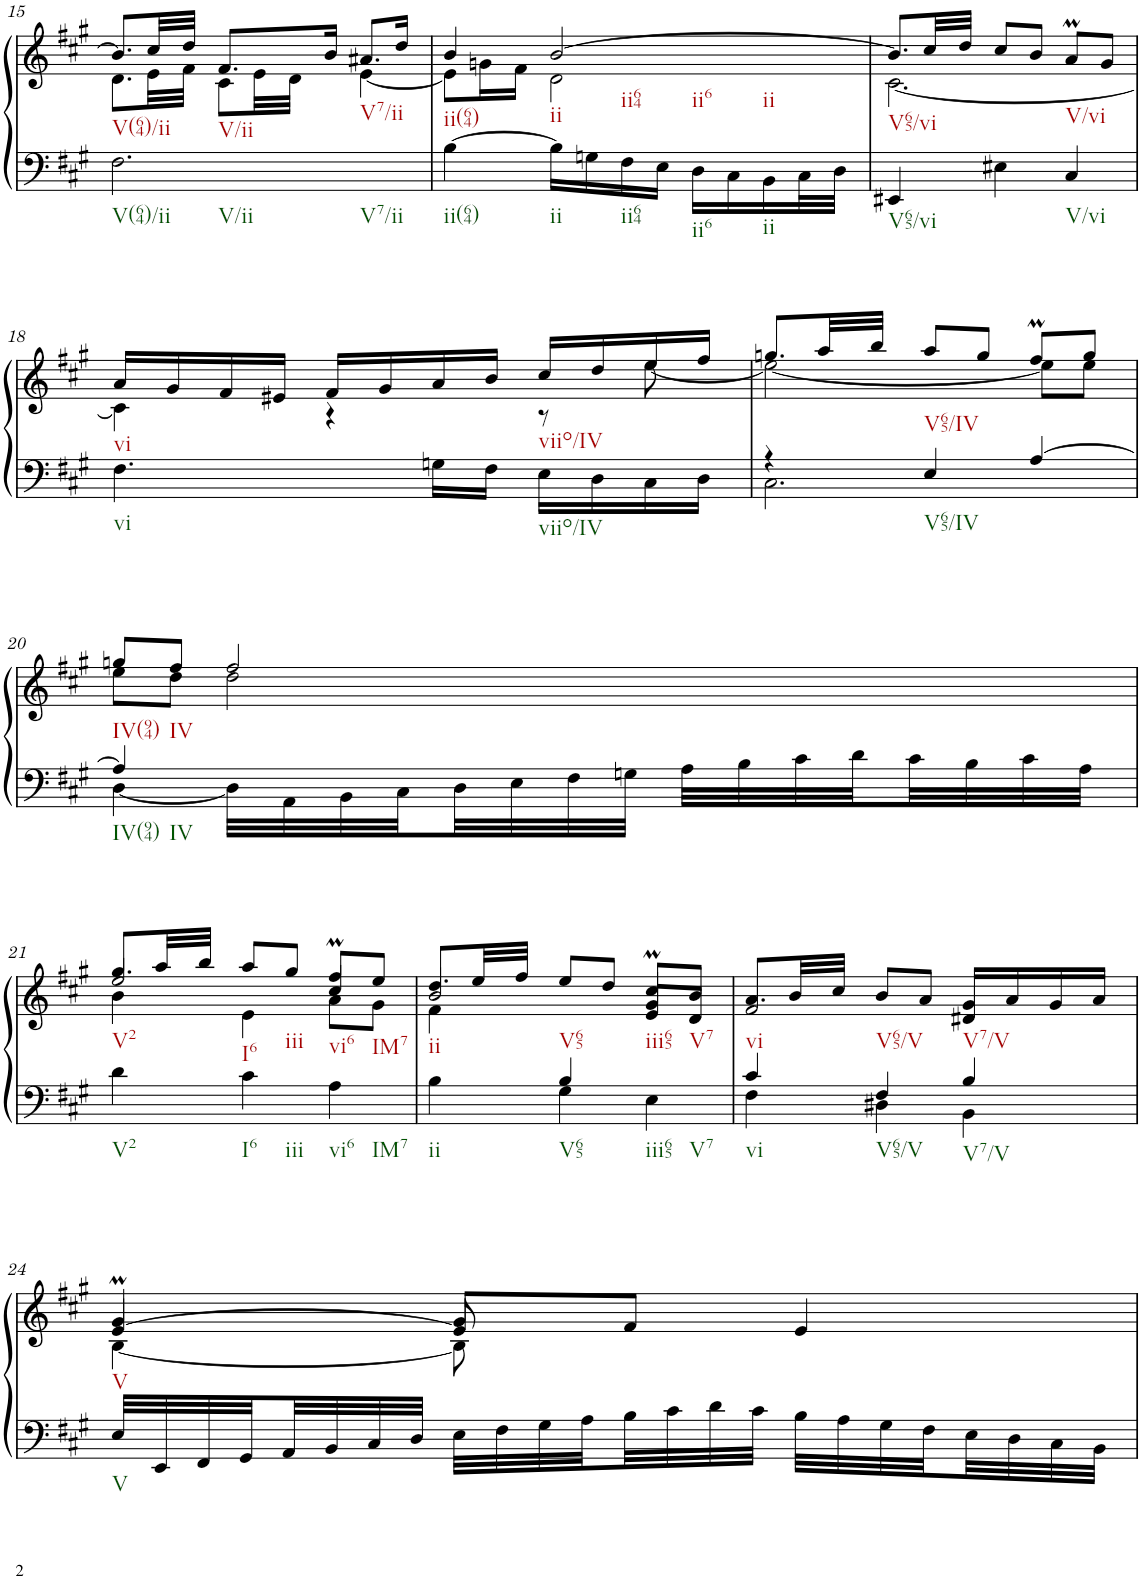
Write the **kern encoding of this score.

**kern	**kern
*part1	*part1
*staff2	*staff1
*I"unbenannt1	*
!!LO:PB:g=z
*clefF4	*clefG2
*k[f#c#g#]	*k[f#c#g#]
*M3/4	*M3/4
=15	=15
*	*^
2.F#\	8.b/L]	8.d\L
.	32cc#/LL	32e\LL
.	32dd/JJJ	32f#\JJJ
.	8.f#/L	8c#\L
.	.	32e\LL
.	.	32d\JJJ
.	16b/Jk	16ryy
.	8.a#X/L	[4e\
.	16dd/Jk	.
=16	=16	=16
[4B\	4b/	8e\L]
.	.	16gn\L
.	.	16f#\JJ
16B\LL]	[2b/	2d\
16Gn\	.	.
16F#\	.	.
16E\JJ	.	.
16D\LL	.	.
16C#\	.	.
16BB\	.	.
32C#\L	.	.
32D\JJJ	.	.
=17	=17	=17
4EE#X/	8.b/L]	[2.c#\
.	32cc#/LL	.
.	32dd/JJJ	.
4E#X\	8cc#/L	.
.	8b/J	.
4C#/	8aM/L	.
.	8g#/J	.
!!LO:LB:g=z	!!
=18	=18	=18
4.F#\	16a/LL	4c#\]
.	16g#/	.
.	16f#/	.
.	16e#X/JJ	.
.	16f#/LL	4r
.	16g#/	.
16Gn\LL	16a/	.
16F#\JJ	16b/JJ	.
16E\LL	16cc#/LL	8r
16D\	16dd/	.
16C#\	16ee/	[8ee\
16D\JJ	16ff#/JJ	.
=19	=19	=19
*^	*	*
4r	2.C#\	8.ggn/L	2ee\_
.	.	32aa/LL	.
.	.	32bb/JJJ	.
4E/	.	8aa/L	.
.	.	8gg/J	.
[4A/	.	8ff#M/L	8ee\L]
.	.	8gg/J	8ee\J
!!LO:LB:g=z	!!
=20	=20	=20	=20
4A/]	[4D\	8ggn/L	8ee\L
.	.	8ff#/J	8dd\J
4ryy	32D\LLL]	2ff#/	2dd\
.	32AA\	.	.
.	32BB\	.	.
.	32C#\	.	.
.	32D\	.	.
.	32E\	.	.
.	32F#\	.	.
.	32Gn\JJJ	.	.
4ryy	32A\LLL	.	.
.	32B\	.	.
.	32c#\	.	.
.	32d\	.	.
.	32c#\	.	.
.	32B\	.	.
.	32c#\	.	.
.	32A\JJJ	.	.
*v	*v	*	*
!!LO:LB:g=z
=21	=21	=21
*	*	*^
4d\	8.gg#/L	2ee/	4b\
.	32aa/LL	.	.
.	32bb/JJJ	.	.
4c#\	8aa/L	.	4e\
.	8gg#/J	.	.
4A\	8ff#M/L	8a\L	4cc#/
.	8ee/J	8g#\J	.
=22	=22	=22	=22
*^	*	*	*
4B\	4ryy	8.dd/L	2b/	4f#\
.	.	32ee/LL	.	.
.	.	32ff#/JJJ	.	.
4B/	4G#\	8ee/L	.	4ryy
.	.	8dd/J	.	.
4E\	4ryy	8cc#m/L	4g#/	8e/L
.	.	8b/J	.	8d/J
*	*	*	*v	*v
=23	=23	=23	=23
4c#/	4F#\	8.a/L	2f#/
.	.	32b/LL	.
.	.	32cc#/JJJ	.
4F#/	4D#X\	8b/L	.
.	.	8a/J	.
4B/	4BB\	16g#/LL	4d#X/
.	.	16a/	.
.	.	16g#/	.
.	.	16a/JJ	.
*v	*v	*	*
!!LO:LB:g=z
=24	=24	=24
*	*	*^
32E/LLL	4g#m/	[4B\	[4e/
32EE/	.	.	.
32FF#/	.	.	.
32GG#/	.	.	.
32AA/	.	.	.
32BB/	.	.	.
32C#/	.	.	.
32D/JJJ	.	.	.
32E\LLL	8g#/L	8B\]	8e/]
32F#\	.	.	.
32G#\	.	.	.
32A\	.	.	.
32B\	8f#/J	4.ryy	4.ryy
32c#\	.	.	.
32d\	.	.	.
32c#\JJJ	.	.	.
32B\LLL	4e/	.	.
32A\	.	.	.
32G#\	.	.	.
32F#\	.	.	.
32E\	.	.	.
32D\	.	.	.
32C#\	.	.	.
32BB\JJJ	.	.	.
*	*v	*v	*v
=	=
*-	*-
